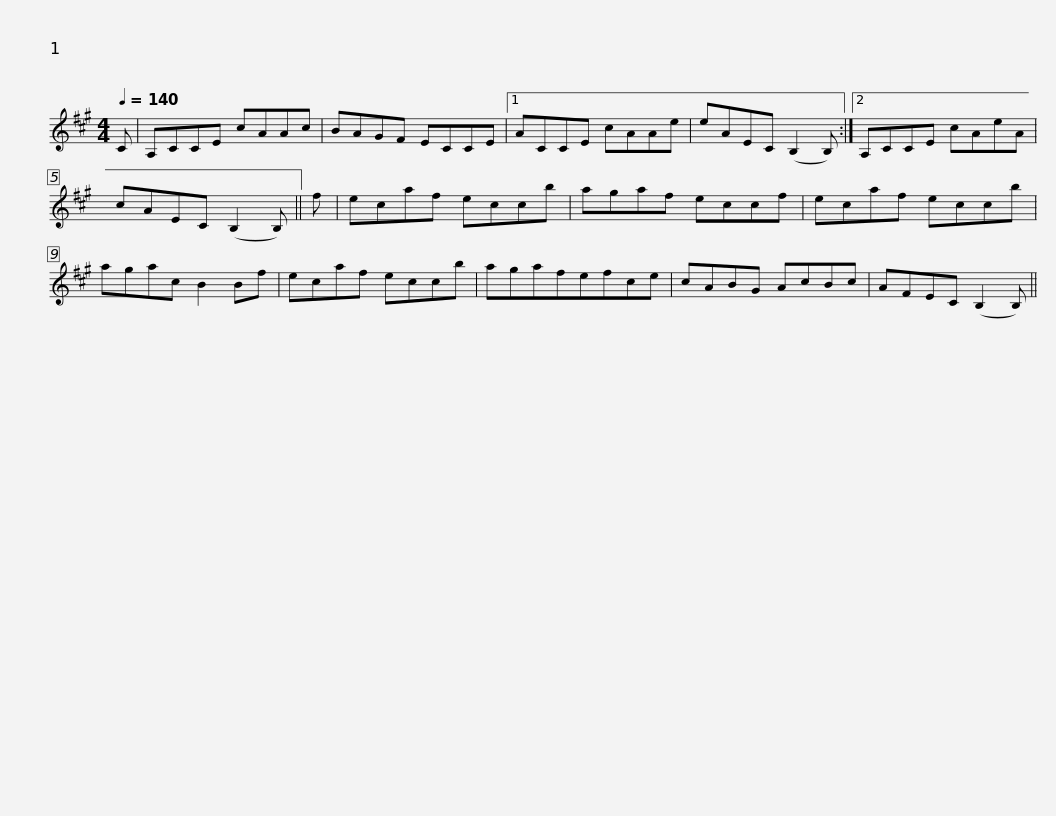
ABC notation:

X:1
L:1/8
Q:1/4=140
M:4/4
I:linebreak $
K:A
V:1 treble
V:1
 C | A,CCE cAAc | BAGF ECCE |1 ACCE cAAe | eAEC (B,2 B,) :|2$ %5
 A,CCE cAeA | cAEC (B,2 B,) || f | ecaf eccb | agaf eccf | %10
 ecaf eccb |$ agac B2 Bf | ecaf eccb | agafefce | cABG AcBc | %15
 AFEC (B,2 B,) || %16
